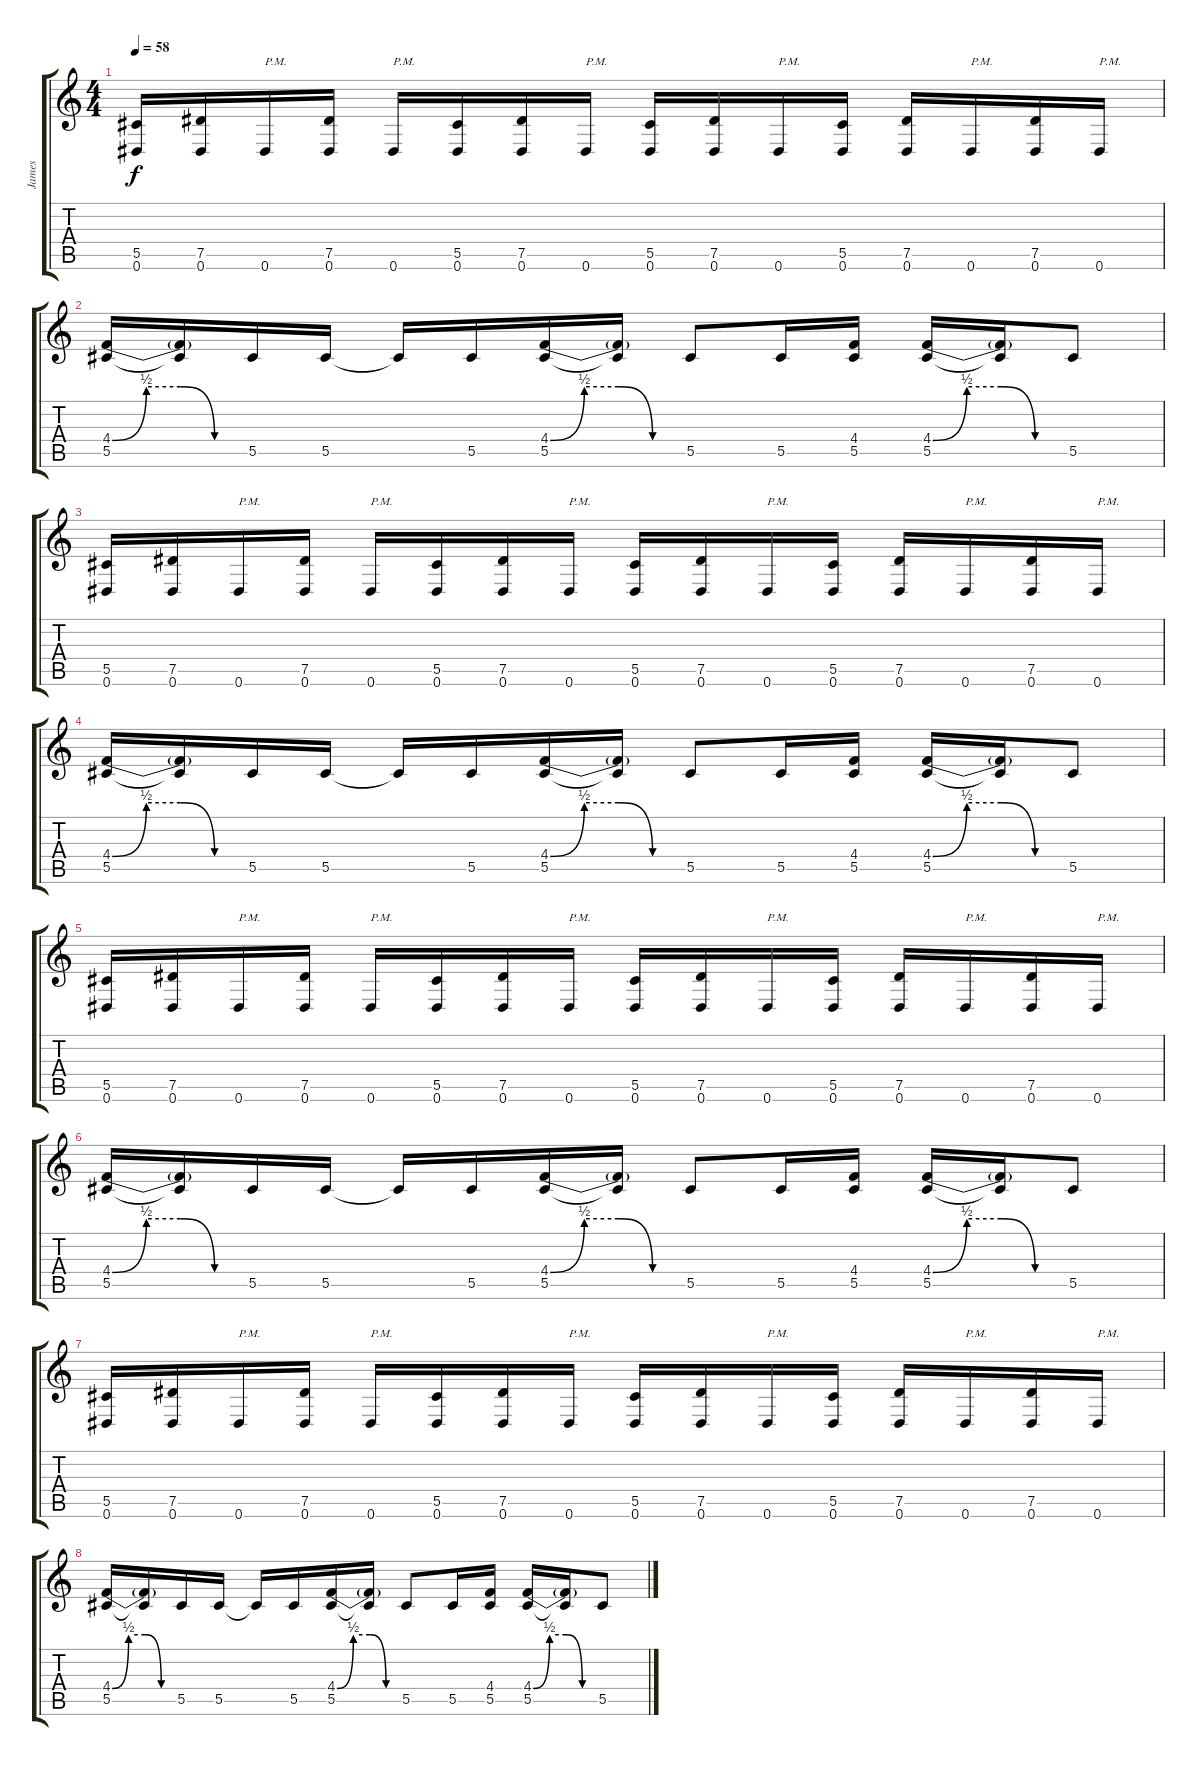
\track ("James " "James ") {instrument distortionguitar}
\staff {score tabs}
\tuning (Eb4 Bb3 Gb3 Db3 Ab2 Eb2) {hide}
\ts (4 4)
\tempo 58
\clef g2
\ks c
(5.5 0.6).16{dy f} (7.5 0.6).16 0.6.16{txt "P.M."} (7.5 0.6).16 0.6.16{txt "P.M."} (5.5 0.6).16 (7.5 0.6).16 0.6.16{txt "P.M."} (5.5 0.6).16 (7.5 0.6).16 0.6.16{txt "P.M."} (5.5 0.6).16 (7.5 0.6).16 0.6.16{txt "P.M."} (7.5 0.6).16 0.6.16{txt "P.M."} |
(4.4{be (custom 0 0 15 2 30 2 45 0 60 0)} 5.5).16 (4.4{t} 5.5{t}).16 5.5.16 5.5.16 5.5{t}.16 5.5.16 (4.4{be (custom 0 0 15 2 30 2 45 0 60 0)} 5.5).16 (4.4{t} 5.5{t}).16 5.5.8 5.5.16 (4.4 5.5).16 (4.4{be (custom 0 0 15 2 30 2 45 0 60 0)} 5.5).16 (4.4{t} 5.5{t}).16 5.5.8 |
(5.5 0.6).16 (7.5 0.6).16 0.6.16{txt "P.M."} (7.5 0.6).16 0.6.16{txt "P.M."} (5.5 0.6).16 (7.5 0.6).16 0.6.16{txt "P.M."} (5.5 0.6).16 (7.5 0.6).16 0.6.16{txt "P.M."} (5.5 0.6).16 (7.5 0.6).16 0.6.16{txt "P.M."} (7.5 0.6).16 0.6.16{txt "P.M."} |
(4.4{be (custom 0 0 15 2 30 2 45 0 60 0)} 5.5).16 (4.4{t} 5.5{t}).16 5.5.16 5.5.16 5.5{t}.16 5.5.16 (4.4{be (custom 0 0 15 2 30 2 45 0 60 0)} 5.5).16 (4.4{t} 5.5{t}).16 5.5.8 5.5.16 (4.4 5.5).16 (4.4{be (custom 0 0 15 2 30 2 45 0 60 0)} 5.5).16 (4.4{t} 5.5{t}).16 5.5.8 |
(5.5 0.6).16 (7.5 0.6).16 0.6.16{txt "P.M."} (7.5 0.6).16 0.6.16{txt "P.M."} (5.5 0.6).16 (7.5 0.6).16 0.6.16{txt "P.M."} (5.5 0.6).16 (7.5 0.6).16 0.6.16{txt "P.M."} (5.5 0.6).16 (7.5 0.6).16 0.6.16{txt "P.M."} (7.5 0.6).16 0.6.16{txt "P.M."} |
(4.4{be (custom 0 0 15 2 30 2 45 0 60 0)} 5.5).16 (4.4{t} 5.5{t}).16 5.5.16 5.5.16 5.5{t}.16 5.5.16 (4.4{be (custom 0 0 15 2 30 2 45 0 60 0)} 5.5).16 (4.4{t} 5.5{t}).16 5.5.8 5.5.16 (4.4 5.5).16 (4.4{be (custom 0 0 15 2 30 2 45 0 60 0)} 5.5).16 (4.4{t} 5.5{t}).16 5.5.8 |
(5.5 0.6).16 (7.5 0.6).16 0.6.16{txt "P.M."} (7.5 0.6).16 0.6.16{txt "P.M."} (5.5 0.6).16 (7.5 0.6).16 0.6.16{txt "P.M."} (5.5 0.6).16 (7.5 0.6).16 0.6.16{txt "P.M."} (5.5 0.6).16 (7.5 0.6).16 0.6.16{txt "P.M."} (7.5 0.6).16 0.6.16{txt "P.M."} |
(4.4{be (custom 0 0 15 2 30 2 45 0 60 0)} 5.5).16 (4.4{t} 5.5{t}).16 5.5.16 5.5.16 5.5{t}.16 5.5.16 (4.4{be (custom 0 0 15 2 30 2 45 0 60 0)} 5.5).16 (4.4{t} 5.5{t}).16 5.5.8 5.5.16 (4.4 5.5).16 (4.4{be (custom 0 0 15 2 30 2 45 0 60 0)} 5.5).16 (4.4{t} 5.5{t}).16 5.5.8
